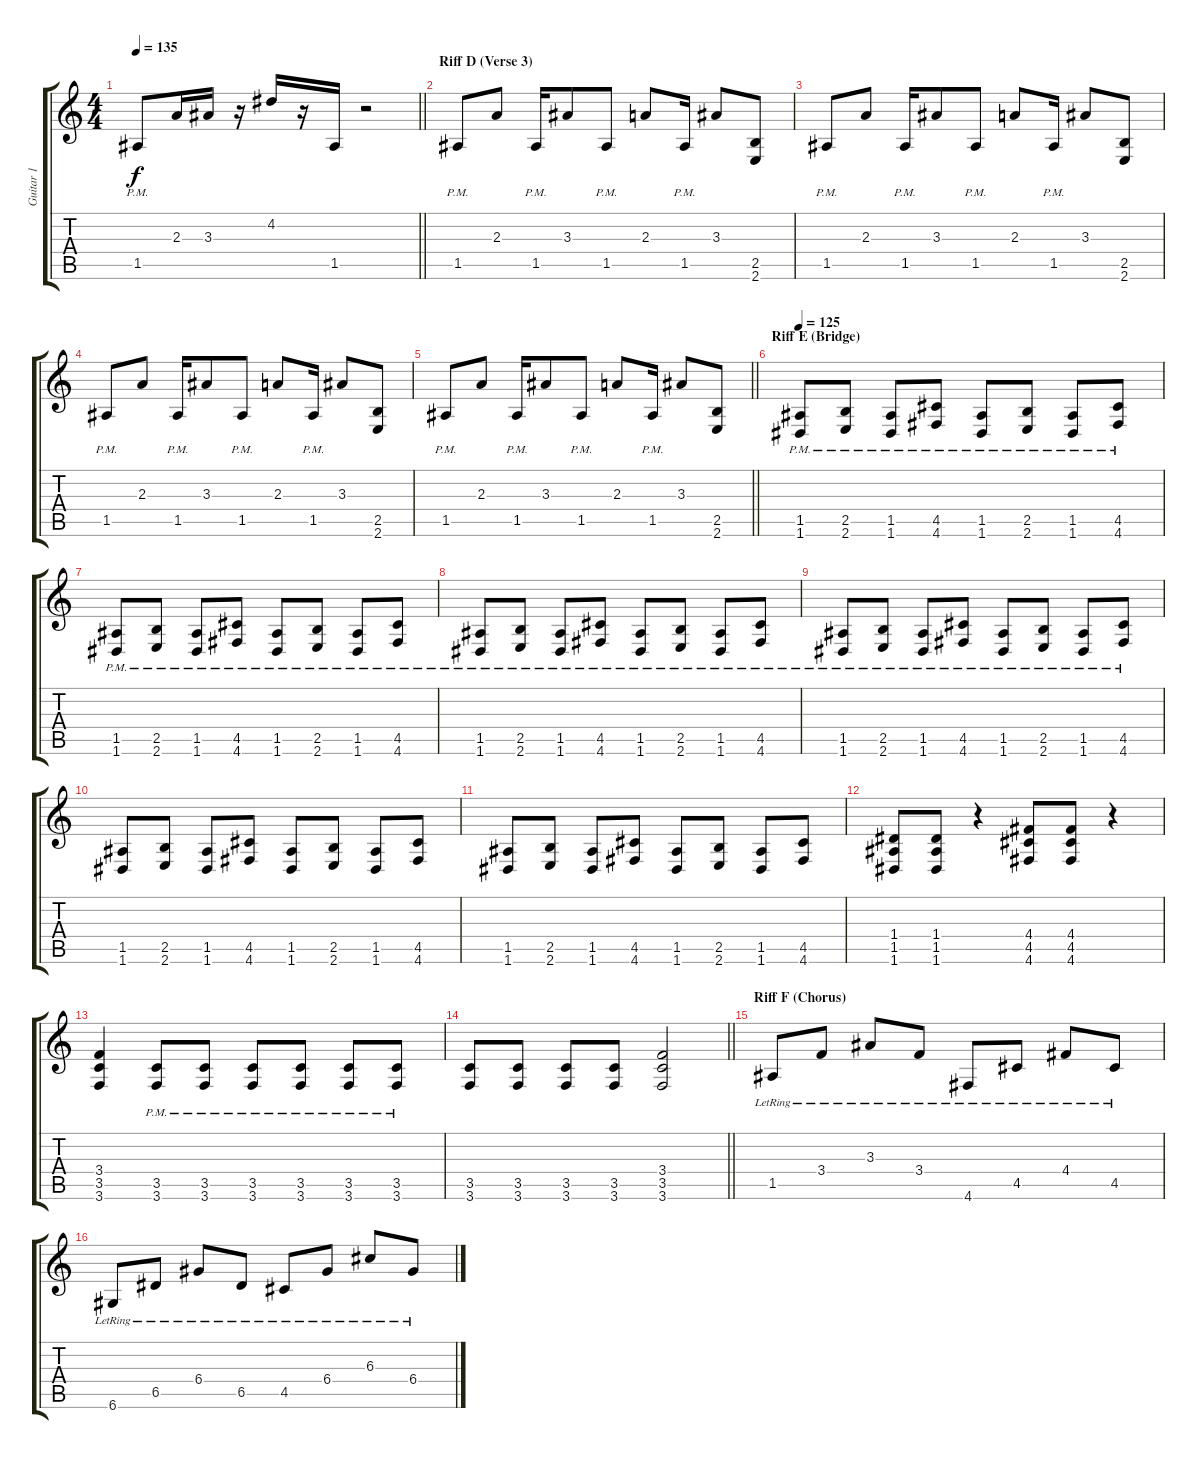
\track ("Guitar 1" "Guitar 1") {instrument overdrivenguitar}
\staff {score tabs}
\tuning (E4 B3 G3 D3 A2 D2) {hide}
\ts (4 4)
\tempo 135
\clef g2
\barLineRight lightlight
\ks c
1.5{pm}.8{dy f} 2.3.16 3.3.16 r.16 4.2.16 r.16 1.5.16 r.2 |
\section ("" "Riff D (Verse 3)")
1.5{pm}.8 2.3.8 1.5{pm}.16 3.3.8 1.5{pm}.8 2.3.8 1.5{pm}.16 3.3.8 (2.5 2.6).8 |
1.5{pm}.8 2.3.8 1.5{pm}.16 3.3.8 1.5{pm}.8 2.3.8 1.5{pm}.16 3.3.8 (2.5 2.6).8 |
1.5{pm}.8 2.3.8 1.5{pm}.16 3.3.8 1.5{pm}.8 2.3.8 1.5{pm}.16 3.3.8 (2.5 2.6).8 |
\barLineRight lightlight
1.5{pm}.8 2.3.8 1.5{pm}.16 3.3.8 1.5{pm}.8 2.3.8 1.5{pm}.16 3.3.8 (2.5 2.6).8 |
\section ("" "Riff E (Bridge)")
\tempo 125
(1.5{pm} 1.6{pm}).8 (2.5{pm} 2.6{pm}).8 (1.5{pm} 1.6{pm}).8 (4.5{pm} 4.6{pm}).8 (1.5{pm} 1.6{pm}).8 (2.5{pm} 2.6{pm}).8 (1.5{pm} 1.6{pm}).8 (4.5{pm} 4.6{pm}).8 |
(1.5{pm} 1.6{pm}).8 (2.5{pm} 2.6{pm}).8 (1.5{pm} 1.6{pm}).8 (4.5{pm} 4.6{pm}).8 (1.5{pm} 1.6{pm}).8 (2.5{pm} 2.6{pm}).8 (1.5{pm} 1.6{pm}).8 (4.5{pm} 4.6{pm}).8 |
(1.5{pm} 1.6{pm}).8 (2.5{pm} 2.6{pm}).8 (1.5{pm} 1.6{pm}).8 (4.5{pm} 4.6{pm}).8 (1.5{pm} 1.6{pm}).8 (2.5{pm} 2.6{pm}).8 (1.5{pm} 1.6{pm}).8 (4.5{pm} 4.6{pm}).8 |
(1.5{pm} 1.6{pm}).8 (2.5{pm} 2.6{pm}).8 (1.5{pm} 1.6{pm}).8 (4.5{pm} 4.6{pm}).8 (1.5{pm} 1.6{pm}).8 (2.5{pm} 2.6{pm}).8 (1.5{pm} 1.6{pm}).8 (4.5{pm} 4.6{pm}).8 |
(1.5 1.6).8 (2.5 2.6).8 (1.5 1.6).8 (4.5 4.6).8 (1.5 1.6).8 (2.5 2.6).8 (1.5 1.6).8 (4.5 4.6).8 |
(1.5 1.6).8 (2.5 2.6).8 (1.5 1.6).8 (4.5 4.6).8 (1.5 1.6).8 (2.5 2.6).8 (1.5 1.6).8 (4.5 4.6).8 |
(1.4 1.5 1.6).8 (1.4 1.5 1.6).8 r.4 (4.4 4.5 4.6).8 (4.4 4.5 4.6).8 r.4 |
(3.4 3.5 3.6).4 (3.5{pm} 3.6{pm}).8 (3.5{pm} 3.6{pm}).8 (3.5{pm} 3.6{pm}).8 (3.5{pm} 3.6{pm}).8 (3.5{pm} 3.6{pm}).8 (3.5{pm} 3.6{pm}).8 |
\barLineRight lightlight
(3.5 3.6).8 (3.5 3.6).8 (3.5 3.6).8 (3.5 3.6).8 (3.4 3.5 3.6).2 |
\section ("" "Riff F (Chorus)")
1.5{lr}.8{instrument electricguitarclean} 3.4{lr}.8 3.3{lr}.8 3.4{lr}.8 4.6{lr}.8 4.5{lr}.8 4.4{lr}.8 4.5{lr}.8 |
6.6{lr}.8 6.5{lr}.8 6.4{lr}.8 6.5{lr}.8 4.5{lr}.8 6.4{lr}.8 6.3{lr}.8 6.4{lr}.8
